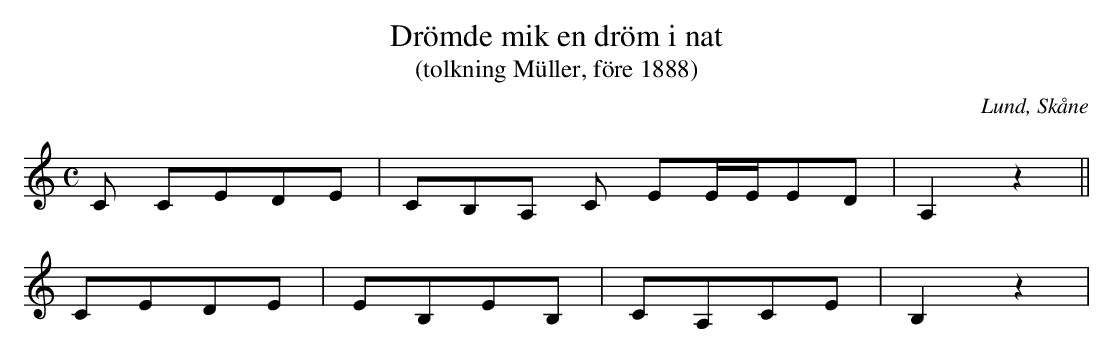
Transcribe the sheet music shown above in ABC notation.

X:1
T:Drömde mik en dröm i nat
T:(tolkning Müller, före 1888)
O:Lund, Skåne
M:C
L:1/8
K:C
C CEDE | CB,A, C EE/E/ED | A,2 z2 ||
CEDE | EB,EB, | CA,CE | B,2 z2 |
